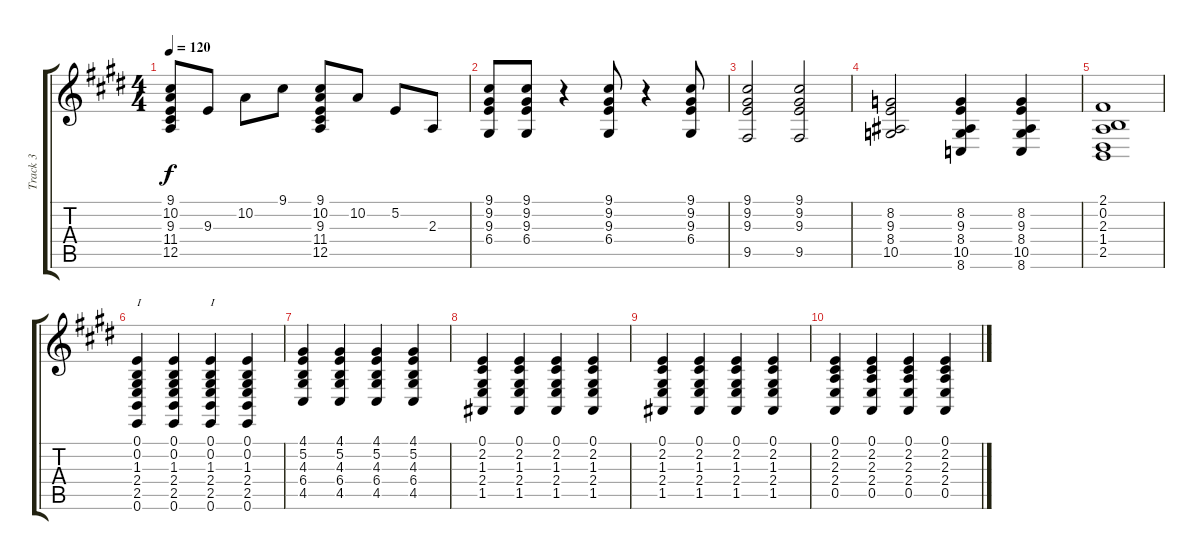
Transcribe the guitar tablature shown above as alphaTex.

\track ("Track 3" "Track 3") {instrument viola}
\staff {score tabs}
\tuning (E4 B3 G3 D3 A2 E2) {hide}
\ts (4 4)
\tempo 120
\clef g2
\ks e
(9.1 10.2 9.3 11.4 12.5).8{dy f} 9.3.8 10.2.8 9.1.8 (9.1 10.2 9.3 11.4 12.5).8 10.2.8 5.2.8 2.3.8 |
(9.1 9.2 9.3 6.4).8 (9.1 9.2 9.3 6.4).8 r.4 (9.1 9.2 9.3 6.4).8 r.4 (9.1 9.2 9.3 6.4).8 |
(9.1 9.2 9.3 9.5).2 (9.1 9.2 9.3 9.5).2 |
(8.2 9.3 8.4 10.5).2 (8.2 9.3 8.4 10.5 8.6).4 (8.2 9.3 8.4 10.5 8.6).4 |
(2.1 0.2 2.3 1.4 2.5).1 |
(0.1 0.2 1.3 2.4 2.5 0.6).4{txt "I"} (0.1 0.2 1.3 2.4 2.5 0.6).4 (0.1 0.2 1.3 2.4 2.5 0.6).4{txt "I"} (0.1 0.2 1.3 2.4 2.5 0.6).4 |
(4.1 5.2 4.3 6.4 4.5).4 (4.1 5.2 4.3 6.4 4.5).4 (4.1 5.2 4.3 6.4 4.5).4 (4.1 5.2 4.3 6.4 4.5).4 |
(0.1 2.2 1.3 2.4 1.5).4 (0.1 2.2 1.3 2.4 1.5).4 (0.1 2.2 1.3 2.4 1.5).4 (0.1 2.2 1.3 2.4 1.5).4 |
(0.1 2.2 1.3 2.4 1.5).4 (0.1 2.2 1.3 2.4 1.5).4 (0.1 2.2 1.3 2.4 1.5).4 (0.1 2.2 1.3 2.4 1.5).4 |
(0.1 2.2 2.3 2.4 0.5).4 (0.1 2.2 2.3 2.4 0.5).4 (0.1 2.2 2.3 2.4 0.5).4 (0.1 2.2 2.3 2.4 0.5).4
